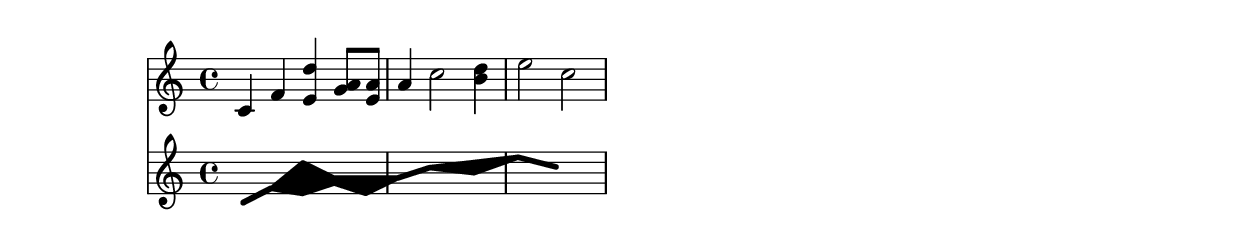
%% Do not edit this file; it is auto-generated from LSR http://lsr.dsi.unimi.it
%% This file is in the public domain.
\version "2.13.1"

\header {
  lsrtags = "simultaneous-notes, chords, keyboards"

  texidoces = "
Los «clusters» o racimos son un mecanismo para indicar la
interpretación de un ámbito de notas al mismo tiempo.

"
  doctitlees = "Clusters («racimos»)"

  texidoc = "
Clusters are a device to denote that a complete range of notes is to be
played.

"
  doctitle = "Clusters"
} % begin verbatim

\layout {
  ragged-right = ##t 
}

fragment = \relative c' {
  c4 f <e d'>4
  <g a>8 <e a> a4 c2 <d b>4
  e2 c
}

<<
  \new Staff \fragment
  \new Staff \makeClusters \fragment
>>
